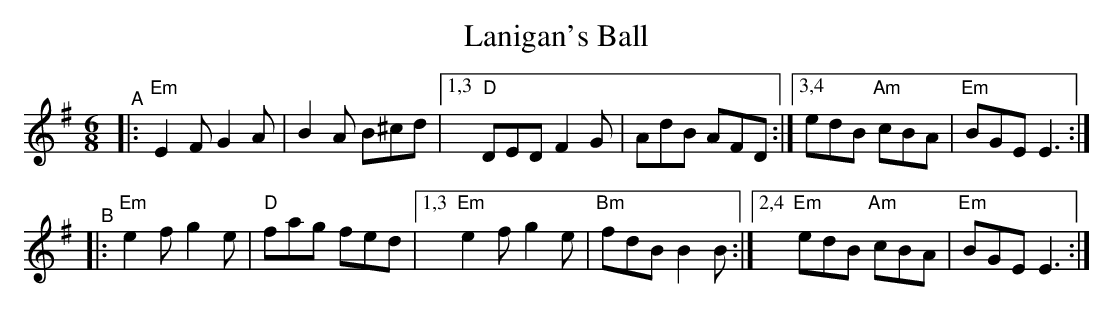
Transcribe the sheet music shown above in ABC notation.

X:1
T: Lanigan's Ball
M: 6/8
L: 1/8
K: Em
"^A"|:\
"Em"E2F G2A | B2A B^cd |[1,3 "D"DED F2G | AdB AFD \
                      :|[3,4 edB "Am"cBA | "Em"BGE E3 :|
"^B"|:\
"Em"e2f g2e | "D"fag fed |[1,3 "Em"e2f g2e | "Bm"fdB B2B \
                        :|[2,4 "Em"edB "Am"cBA | "Em"BGE E3 :|
